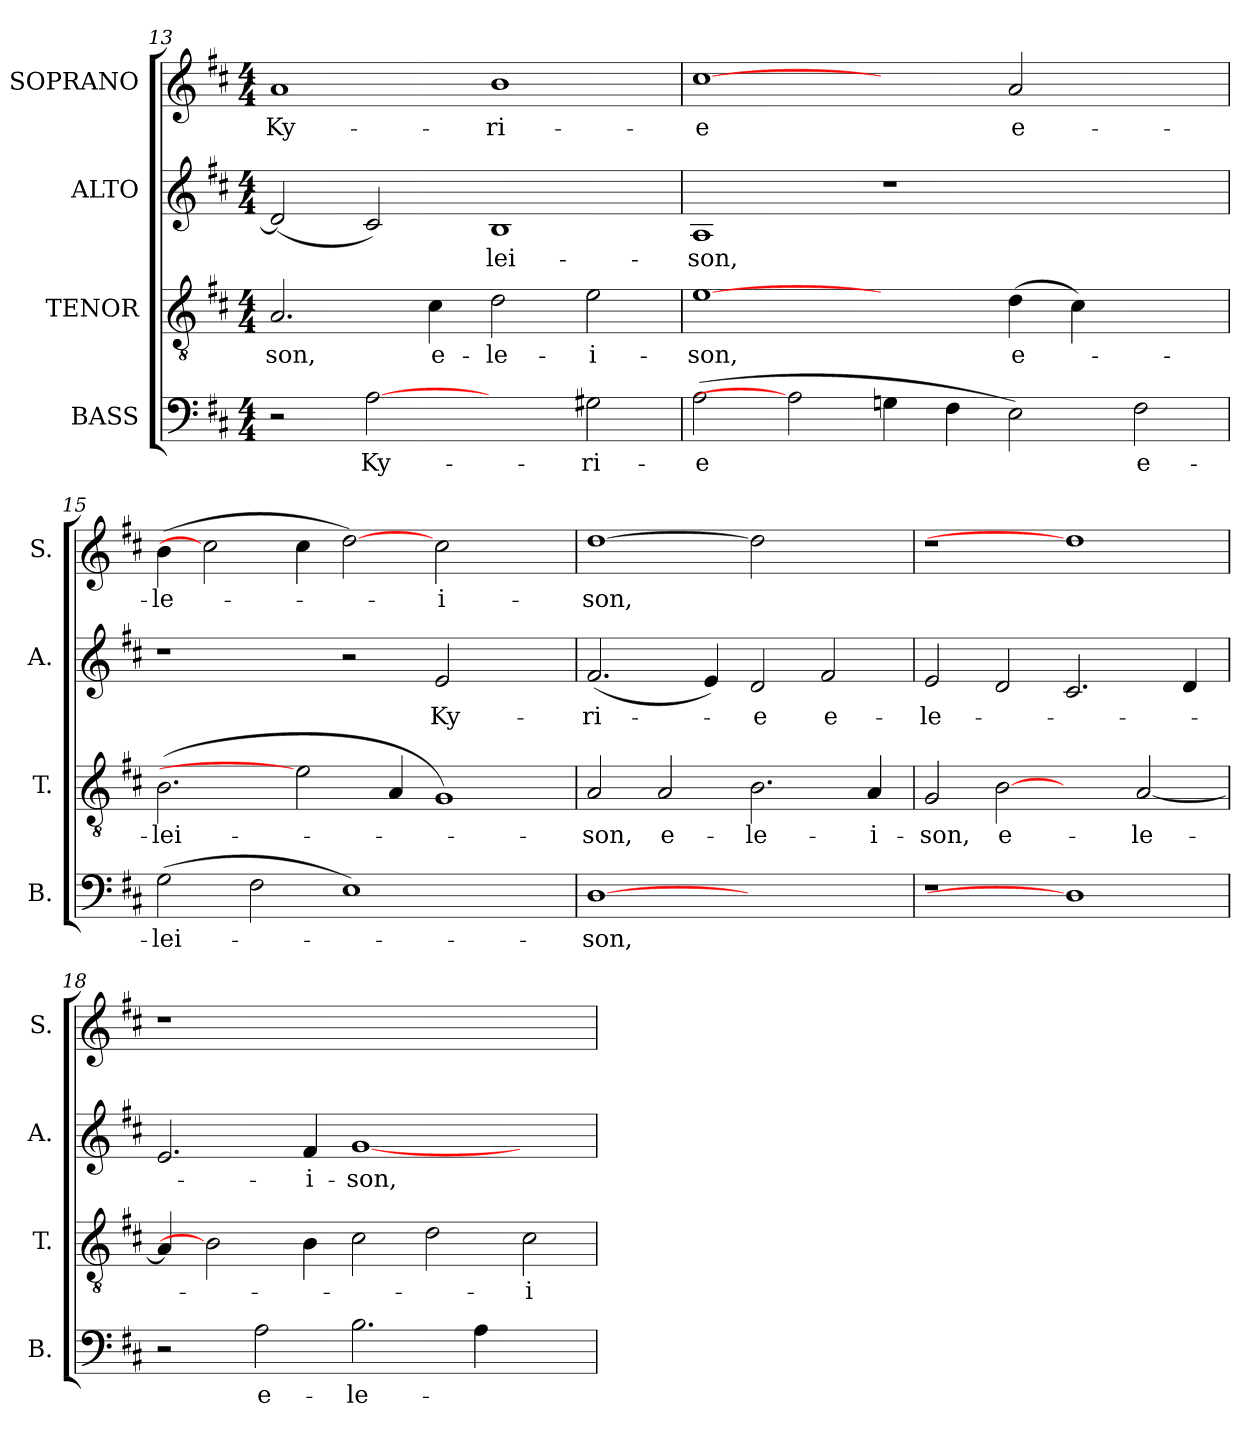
**kern	**text	**kern	**text	**kern	**text	**kern	**text
*part4	*part4	*part3	*part3	*part2	*part2	*part1	*part1
*staff4	*staff4	*staff3	*staff3	*staff2	*staff2	*staff1	*staff1
*I"BASS	*	*I"TENOR	*	*I"ALTO	*	*I"SOPRANO	*
*I'B.	*	*I'T.	*	*I'A.	*	*I'S.	*
*clefF4	*	*clefGv2	*	*clefG2	*	*clefG2	*
*	*	*ITrd7c12	*	*	*	*	*
*k[f#c#]	*	*k[f#c#]	*	*k[f#c#]	*	*k[f#c#]	*
*D:	*	*D:	*	*D:	*	*D:	*
*M4/4	*	*M4/4	*	*M4/4	*	*M4/4	*
=13	=13	=13	=13	=13	=13	=13	=13
!	!	!	!LO:LY:b:color=#000000	!	!	!	!
!	!	!	!	!	!	!	!LO:LY:b:color=#000000
2r	.	2.AAi/	-son,	(2di/]	.	1ai	Ky-
!	!LO:LY:b:color=#000000	!	!	!	!	!	!
[2Ai	Ky-	.	.	2c#i/)	.	.	.
!	!	!	!LO:LY:b:color=#000000	!	!	!	!
.	.	4C#i\	e-	.	.	.	.
!	!	!	!LO:LY:b:color=#000000	!	!	!	!
!	!	!	!	!	!LO:LY:b:color=#000000	!	!
!	!	!	!	!	!	!	!LO:LY:b:color=#000000
2ryy	.	2Di\	-le-	1Bi	-lei-	1bi	-ri-
!	!LO:LY:b:color=#000000	!	!	!	!	!	!
!	!	!	!LO:LY:b:color=#000000	!	!	!	!
2G#Xi\	-ri-	2Ei\	-i-	.	.	.	.
=14	=14	=14	=14	=14	=14	=14	=14
!	!LO:LY:b:color=#000000	!	!	!	!	!	!
!	!	!	!LO:LY:b:color=#000000	!	!	!	!
!	!	!	!	!	!LO:LY:b:color=#000000	!	!
!	!	!	!	!	!	!	!LO:LY:b:color=#000000
(2Ai\	-e	[1Ei	-son,	1Ai	-son,	[1cc#i	-e
2Ai]	.	.	.	.	.	.	.
4Gni\	.	2ryy	.	1r	.	2ryy	.
4F#i\	.	.	.	.	.	.	.
!	!	!	!LO:LY:b:color=#000000	!	!	!	!
!	!	!	!	!	!	!	!LO:LY:b:color=#000000
2Ei\)	.	(4Di\	e-	.	.	2ai/	e-
.	.	4C#i\)	.	.	.	.	.
!	!LO:LY:b:color=#000000	!	!	!	!	!	!
2F#i\	e-	2ryy	.	2ryy	.	2ryy	.
!!LO:LB:g=z
=15	=15	=15	=15	=15	=15	=15	=15
!	!LO:LY:b:color=#000000	!	!	!	!	!	!
!	!	!	!LO:LY:b:color=#000000	!	!	!	!
!	!	!	!	!	!	!	!LO:LY:b:color=#000000
(2Gi\	-lei-	(2.BBi\	-lei-	1r	.	(4bi\	-le-
.	.	.	.	.	.	2cc#i]	.
2F#i\	.	.	.	.	.	.	.
.	.	2Ei]	.	.	.	4cc#i\	.
1Ei)	.	.	.	2r	.	[2ddi)	.
.	.	4AAi/	.	.	.	.	.
!	!	!	!	!	!LO:LY:b:color=#000000	!	!
!	!	!	!	!	!	!	!LO:LY:b:color=#000000
.	.	1GGi)	.	2ei/	Ky-	2cc#i\	-i-
2ryy	.	.	.	2ryy	.	2ryy	.
=16	=16	=16	=16	=16	=16	=16	=16
!	!LO:LY:b:color=#000000	!	!	!	!	!	!
!	!	!	!LO:LY:b:color=#000000	!	!	!	!
!	!	!	!	!	!LO:LY:b:color=#000000	!	!
!	!	!	!	!	!	!	!LO:LY:b:color=#000000
[1Di	-son,	2AAi/	-son,	(2.f#i/	-ri-	[1ddi	-son,
!	!	!	!LO:LY:b:color=#000000	!	!	!	!
.	.	2AAi/	e-	.	.	.	.
.	.	.	.	4ei/)	.	.	.
!	!	!	!LO:LY:b:color=#000000	!	!	!	!
!	!	!	!	!	!LO:LY:b:color=#000000	!	!
1ryy	.	2.BBi\	-le-	2di/	-e	2ddi]	.
!	!	!	!	!	!LO:LY:b:color=#000000	!	!
.	.	.	.	2f#i/	e-	2ryy	.
!	!	!	!LO:LY:b:color=#000000	!	!	!	!
.	.	4AAi/	-i-	.	.	.	.
=17	=17	=17	=17	=17	=17	=17	=17
!LO:N:vis=1	!	!	!	!	!	!	!
!	!	!	!LO:LY:b:color=#000000	!	!	!	!
!	!	!	!	!	!LO:LY:b:color=#000000	!LO:N:vis=1	!
1r	.	2GGi/	-son,	2ei/	-le-	1r	.
!	!	!	!LO:LY:b:color=#000000	!	!	!	!
.	.	[2BBi	e-	2di/	.	.	.
1Di]	.	2ryy	.	2.c#i/	.	1ddi]	.
!	!	!	!LO:LY:b:color=#000000	!	!	!	!
.	.	[2AAi/	-le-	.	.	.	.
.	.	.	.	4di/	.	.	.
=18	=18	=18	=18	=18	=18	=18	=18
!	!	!	!	!	!	!LO:N:vis=1	!
2r	.	4AAi/]	.	2.ei/	.	1r	.
.	.	2BBi]	.	.	.	.	.
!	!LO:LY:b:color=#000000	!	!	!	!	!	!
2Ai\	e-	.	.	.	.	.	.
!	!	!	!	!	!LO:LY:b:color=#000000	!	!
.	.	4BBi\	.	4f#i/	-i-	.	.
!	!LO:LY:b:color=#000000	!	!	!	!	!	!
!	!	!	!	!	!LO:LY:b:color=#000000	!	!
2.Bi\	-le-	2C#i\	.	[1gi	-son,	1.ryy	.
.	.	2Di\	.	.	.	.	.
4Ai\	.	.	.	.	.	.	.
!	!	!	!LO:LY:b:color=#000000	!	!	!	!
2ryy	.	2C#i\	-i-	2ryy	.	.	.
=	=	=	=	=	=	=	=
*-	*-	*-	*-	*-	*-	*-	*-
